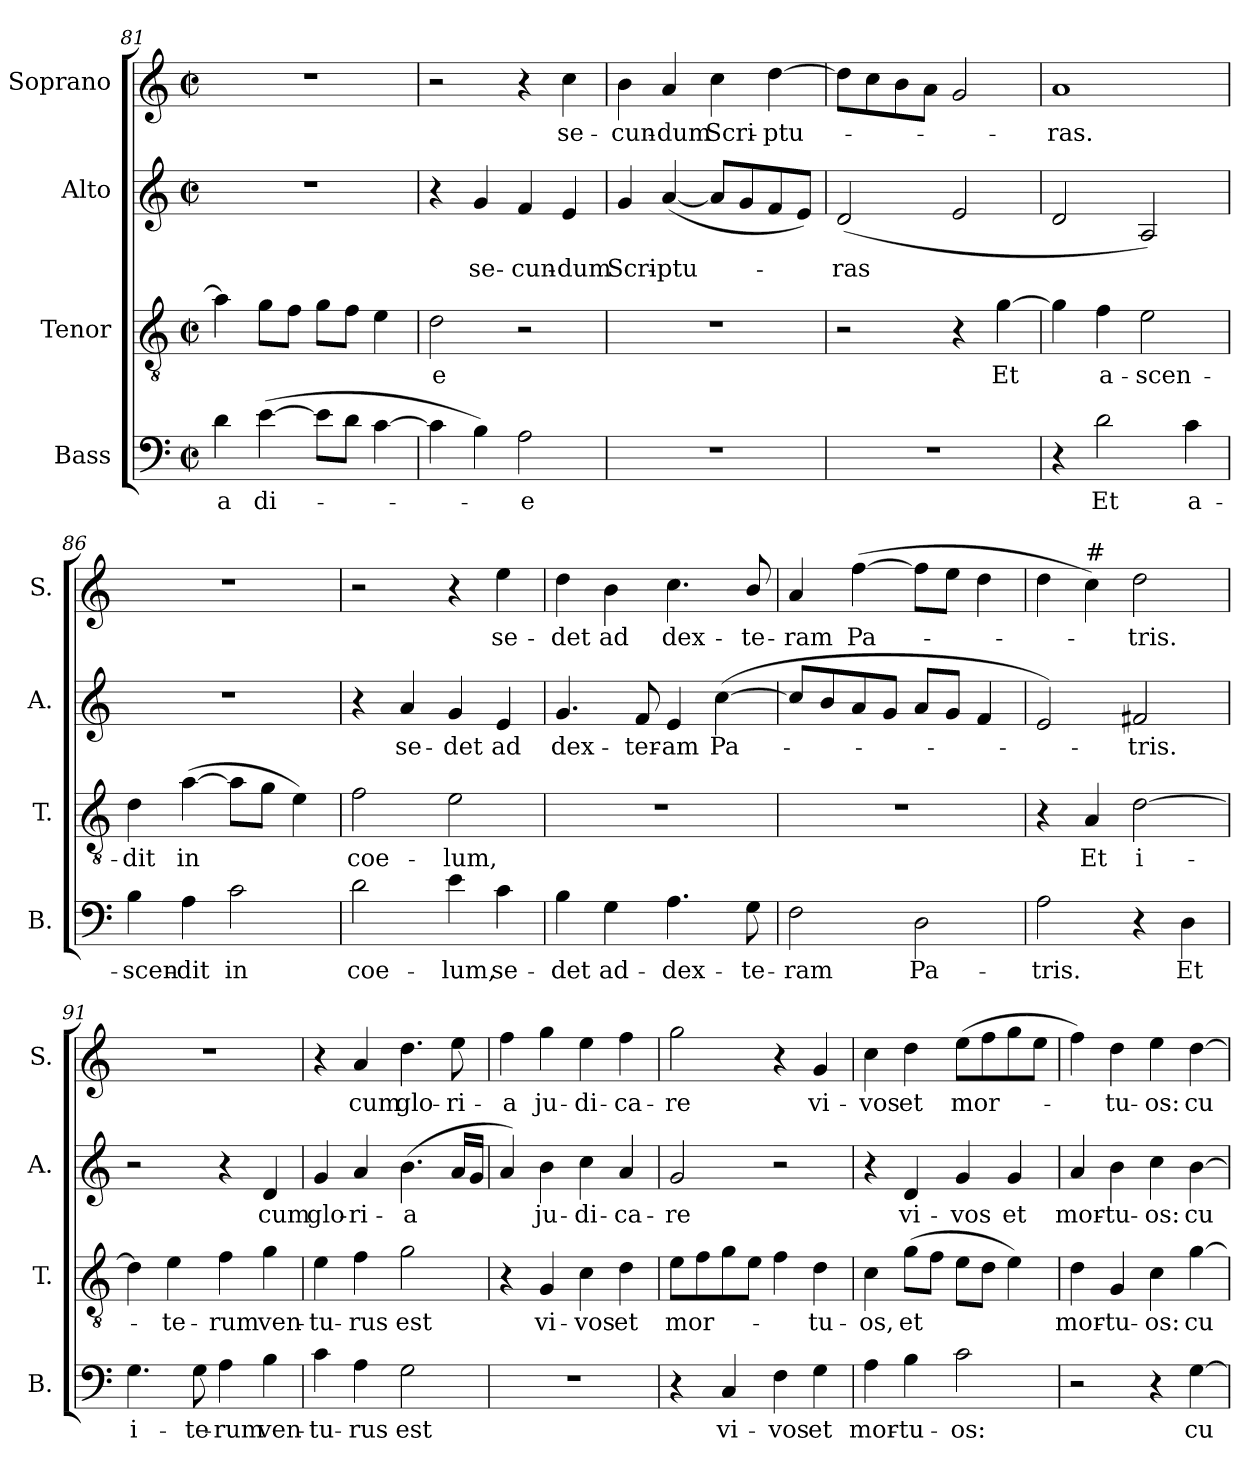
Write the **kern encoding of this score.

**kern	**text	**kern	**text	**kern	**text	**kern	**text
*part4	*part4	*part3	*part3	*part2	*part2	*part1	*part1
*staff4	*staff4	*staff3	*staff3	*staff2	*staff2	*staff1	*staff1
*I"Bass	*	*I"Tenor	*	*I"Alto	*	*I"Soprano	*
*I'B.	*	*I'T.	*	*I'A.	*	*I'S.	*
*clefF4	*	*clefGv2	*	*clefG2	*	*clefG2	*
*	*	*ITrd7c12	*	*	*	*	*
*k[]	*	*k[]	*	*k[]	*	*k[]	*
*C:	*	*C:	*	*C:	*	*C:	*
*M2/2	*	*M2/2	*	*M2/2	*	*M2/2	*
*met(c|)	*	*met(c|)	*	*met(c|)	*	*met(c|)	*
=81	=81	=81	=81	=81	=81	=81	=81
!	!LO:LY:b	!	!	!	!	!	!
4d\	-a	4A\]	.	1r	.	1r	.
!	!LO:LY:b	!	!	!	!	!	!
(>[>4e\	di-	8G\L	.	.	.	.	.
.	.	8F\J	.	.	.	.	.
8e\L]	.	8G\L	.	.	.	.	.
8d\J	.	8F\J	.	.	.	.	.
[>4c\	.	4E\	.	.	.	.	.
!!LO:LB:g=z
=82	=82	=82	=82	=82	=82	=82	=82
!	!	!	!LO:LY:b	!	!	!	!
4c\]	.	2D\	-e	4r	.	2r	.
!	!	!	!	!	!LO:LY:b	!	!
4B\)	.	.	.	4g/	se-	.	.
!	!LO:LY:b	!	!	!	!LO:LY:b	!	!
2A\	-e	2r	.	4f/	-cun-	4r	.
!	!	!	!	!	!LO:LY:b	!	!LO:LY:b
.	.	.	.	4e/	-dum	4cc\	se-
=83	=83	=83	=83	=83	=83	=83	=83
!	!	!	!	!	!LO:LY:b	!	!LO:LY:b
1r	.	1r	.	4g/	Scri-	4b\	-cun-
!	!	!	!	!	!LO:LY:b	!	!LO:LY:b
.	.	.	.	(<[<4a/	-ptu-	4a/	-dum
!	!	!	!	!	!	!	!LO:LY:b
.	.	.	.	8a/L]	.	4cc\	Scri-
.	.	.	.	8g/	.	.	.
!	!	!	!	!	!	!	!LO:LY:b
.	.	.	.	8f/	.	[>4dd\	-ptu-
.	.	.	.	8e/J)	.	.	.
=84	=84	=84	=84	=84	=84	=84	=84
!	!	!	!	!	!LO:LY:b	!	!
1r	.	2r	.	(<2d/	-ras	8dd\L]	.
.	.	.	.	.	.	8cc\	.
.	.	.	.	.	.	8b\	.
.	.	.	.	.	.	8a\J	.
.	.	4r	.	2e/	.	2g/	.
!	!	!	!LO:LY:b	!	!	!	!
.	.	[>4G\	Et	.	.	.	.
=85	=85	=85	=85	=85	=85	=85	=85
!	!	!	!	!	!	!	!LO:LY:b
4r	.	4G\]	.	2d/	.	1a	-ras.
!	!LO:LY:b	!	!LO:LY:b	!	!	!	!
2d\	Et	4F\	a-	.	.	.	.
!	!	!	!LO:LY:b	!	!	!	!
.	.	2E\	-scen-	2A/)	.	.	.
!	!LO:LY:b	!	!	!	!	!	!
4c\	a-	.	.	.	.	.	.
=86	=86	=86	=86	=86	=86	=86	=86
!	!LO:LY:b	!	!LO:LY:b	!	!	!	!
4B\	-scen-	4D\	-dit	1r	.	1r	.
!	!LO:LY:b	!	!LO:LY:b	!	!	!	!
4A\	-dit	(>[>4A\	in	.	.	.	.
!	!LO:LY:b	!	!	!	!	!	!
2c\	in	8A\L]	.	.	.	.	.
.	.	8G\J	.	.	.	.	.
.	.	4E\)	.	.	.	.	.
=87	=87	=87	=87	=87	=87	=87	=87
!	!LO:LY:b	!	!LO:LY:b	!	!	!	!
2d\	coe-	2F\	coe-	4r	.	2r	.
!	!	!	!	!	!LO:LY:b	!	!
.	.	.	.	4a/	se-	.	.
!	!LO:LY:b	!	!LO:LY:b	!	!LO:LY:b	!	!
4e\	-lum,	2E\	-lum,	4g/	-det	4r	.
!	!LO:LY:b	!	!	!	!LO:LY:b	!	!LO:LY:b
4c\	se-	.	.	4e/	ad	4ee\	se-
!!LO:PB:g=z
=88	=88	=88	=88	=88	=88	=88	=88
!	!LO:LY:b	!	!	!	!LO:LY:b	!	!LO:LY:b
4B\	-det	1r	.	4.g/	dex-	4dd\	-det
!	!LO:LY:b	!	!	!	!	!	!LO:LY:b
4G\	ad-	.	.	.	.	4b\	ad
!	!	!	!	!	!LO:LY:b	!	!
.	.	.	.	8f/	-ter-	.	.
!	!LO:LY:b	!	!	!	!LO:LY:b	!	!LO:LY:b
4.A\	-dex-	.	.	4e/	-am	4.cc\	dex-
!	!	!	!	!	!LO:LY:b	!	!
.	.	.	.	(>[>4cc\	Pa-	.	.
!	!LO:LY:b	!	!	!	!	!	!LO:LY:b
8G\	-te-	.	.	.	.	8b/	-te-
=89	=89	=89	=89	=89	=89	=89	=89
!	!LO:LY:b	!	!	!	!	!	!LO:LY:b
2F\	-ram	1r	.	8cc/L]	.	4a/	-ram
.	.	.	.	8b/	.	.	.
!	!	!	!	!	!	!	!LO:LY:b
.	.	.	.	8a/	.	(>[>4ff\	Pa-
.	.	.	.	8g/J	.	.	.
!	!LO:LY:b	!	!	!	!	!	!
2D\	Pa-	.	.	8a/L	.	8ff\L]	.
.	.	.	.	8g/J	.	8ee\J	.
.	.	.	.	4f/	.	4dd\	.
=90	=90	=90	=90	=90	=90	=90	=90
!	!LO:LY:b	!	!	!	!	!	!
2A\	-tris.	4r	.	2e/)	.	4dd\	.
!	!	!	!	!	!	!LO:TX:a:t=#	!
!	!	!	!LO:LY:b	!	!	!	!
.	.	4AA/	Et	.	.	4cc\)	.
!	!	!	!LO:LY:b	!	!LO:LY:b	!	!LO:LY:b
4r	.	[>2D\	i-	2f#X/	-tris.	2dd\	-tris.
!	!LO:LY:b	!	!	!	!	!	!
4D\	Et	.	.	.	.	.	.
=91	=91	=91	=91	=91	=91	=91	=91
!	!LO:LY:b	!	!	!	!	!	!
4.G\	i-	4D\]	.	2r	.	1r	.
!	!	!	!LO:LY:b	!	!	!	!
.	.	4E\	-te-	.	.	.	.
!	!LO:LY:b	!	!	!	!	!	!
8G\	-te-	.	.	.	.	.	.
!	!LO:LY:b	!	!LO:LY:b	!	!	!	!
4A\	-rum	4F\	-rum	4r	.	.	.
!	!LO:LY:b	!	!LO:LY:b	!	!LO:LY:b	!	!
4B\	ven-	4G\	ven-	4d/	cum	.	.
=92	=92	=92	=92	=92	=92	=92	=92
!	!LO:LY:b	!	!LO:LY:b	!	!LO:LY:b	!	!
4c\	-tu-	4E\	-tu-	4g/	glo-	4r	.
!	!LO:LY:b	!	!LO:LY:b	!	!LO:LY:b	!	!LO:LY:b
4A\	-rus	4F\	-rus	4a/	-ri-	4a/	cum
!	!LO:LY:b	!	!LO:LY:b	!	!LO:LY:b	!	!LO:LY:b
2G\	est	2G\	est	(>4.b\	-a	4.dd\	glo-
!	!	!	!	!	!	!	!LO:LY:b
.	.	.	.	16a/LL	.	8ee\	-ri-
.	.	.	.	16g/JJ	.	.	.
=93	=93	=93	=93	=93	=93	=93	=93
!	!	!	!	!	!	!	!LO:LY:b
1r	.	4r	.	4a/)	.	4ff\	-a
!	!	!	!LO:LY:b	!	!LO:LY:b	!	!LO:LY:b
.	.	4GG/	vi-	4b\	ju-	4gg\	ju-
!	!	!	!LO:LY:b	!	!LO:LY:b	!	!LO:LY:b
.	.	4C\	-vos	4cc\	-di-	4ee\	-di-
!	!	!	!LO:LY:b	!	!LO:LY:b	!	!LO:LY:b
.	.	4D\	et	4a/	-ca-	4ff\	-ca-
!!LO:LB:g=z
=94	=94	=94	=94	=94	=94	=94	=94
!	!	!	!LO:LY:b	!	!LO:LY:b	!	!LO:LY:b
4r	.	8E\L	mor-	2g/	-re	2gg\	-re
.	.	8F\	.	.	.	.	.
!	!LO:LY:b	!	!	!	!	!	!
4C/	vi-	8G\	.	.	.	.	.
.	.	8E\J	.	.	.	.	.
!	!LO:LY:b	!	!	!	!	!	!
4F\	-vos	4F\	.	2r	.	4r	.
!	!LO:LY:b	!	!LO:LY:b	!	!	!	!LO:LY:b
4G\	et	4D\	-tu-	.	.	4g/	vi-
=95	=95	=95	=95	=95	=95	=95	=95
!	!LO:LY:b	!	!LO:LY:b	!	!	!	!LO:LY:b
4A\	mor-	4C\	-os,	4r	.	4cc\	-vos
!	!LO:LY:b	!	!LO:LY:b	!	!LO:LY:b	!	!LO:LY:b
4B\	-tu-	(>8G\L	et	4d/	vi-	4dd\	et
.	.	8F\J	.	.	.	.	.
!	!LO:LY:b	!	!	!	!LO:LY:b	!	!LO:LY:b
2c\	-os:	8E\L	.	4g/	-vos	(>8ee\L	mor-
.	.	8D\J	.	.	.	8ff\	.
!	!	!	!	!	!LO:LY:b	!	!
.	.	4E\)	.	4g/	et	8gg\	.
.	.	.	.	.	.	8ee\J	.
=96	=96	=96	=96	=96	=96	=96	=96
!	!	!	!LO:LY:b	!	!LO:LY:b	!	!
2r	.	4D\	mor-	4a/	mor-	4ff\)	.
!	!	!	!LO:LY:b	!	!LO:LY:b	!	!LO:LY:b
.	.	4GG/	-tu-	4b\	-tu-	4dd\	-tu-
!	!	!	!LO:LY:b	!	!LO:LY:b	!	!LO:LY:b
4r	.	4C\	-os:	4cc\	-os:	4ee\	-os:
!	!LO:LY:b	!	!LO:LY:b	!	!LO:LY:b	!	!LO:LY:b
[>4G\	cu-	[>4G\	cu-	[>4b\	cu-	[>4dd\	cu-
=	=	=	=	=	=	=	=
*-	*-	*-	*-	*-	*-	*-	*-
